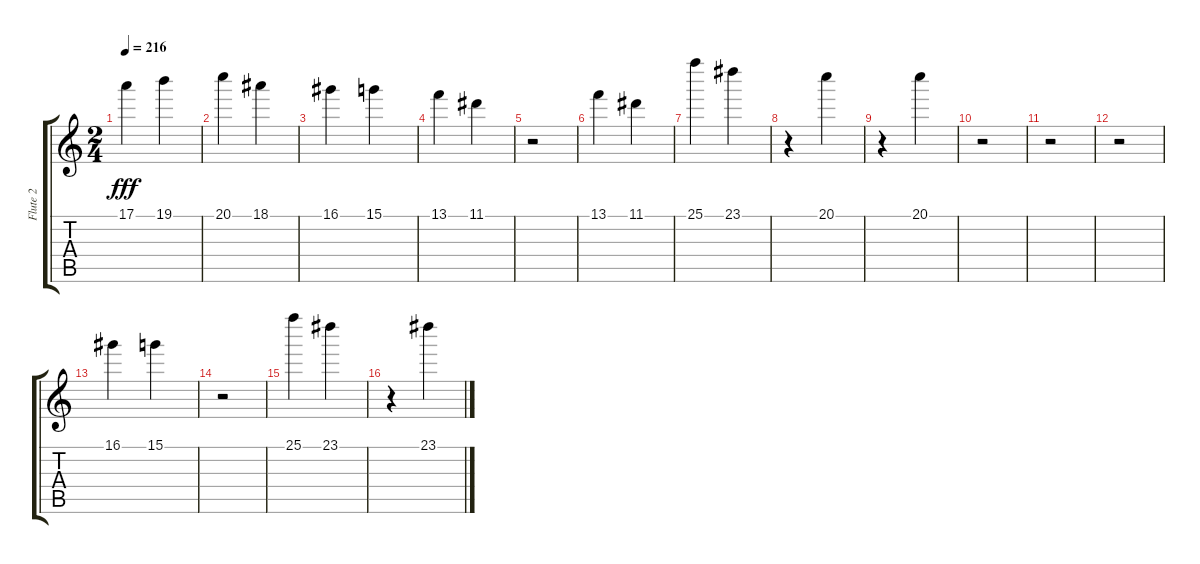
\track ("Flute 2" "Flute 2") {instrument acousticguitarnylon}
\staff {score tabs}
\tuning (E4 B3 G3 D3 A2 E2) {hide}
\ts (2 4)
\tempo 216
\clef g2
\ks c
17.1.4{dy fff} 19.1.4 |
20.1.4 18.1.4 |
16.1.4 15.1.4 |
13.1.4 11.1.4 |
r.2 |
13.1.4 11.1.4 |
25.1.4 23.1.4 |
r.4 20.1.4 |
r.4 20.1.4 |
r.2 |
r.2 |
r.2 |
16.1.4 15.1.4 |
r.2 |
25.1.4 23.1.4 |
r.4 23.1.4
